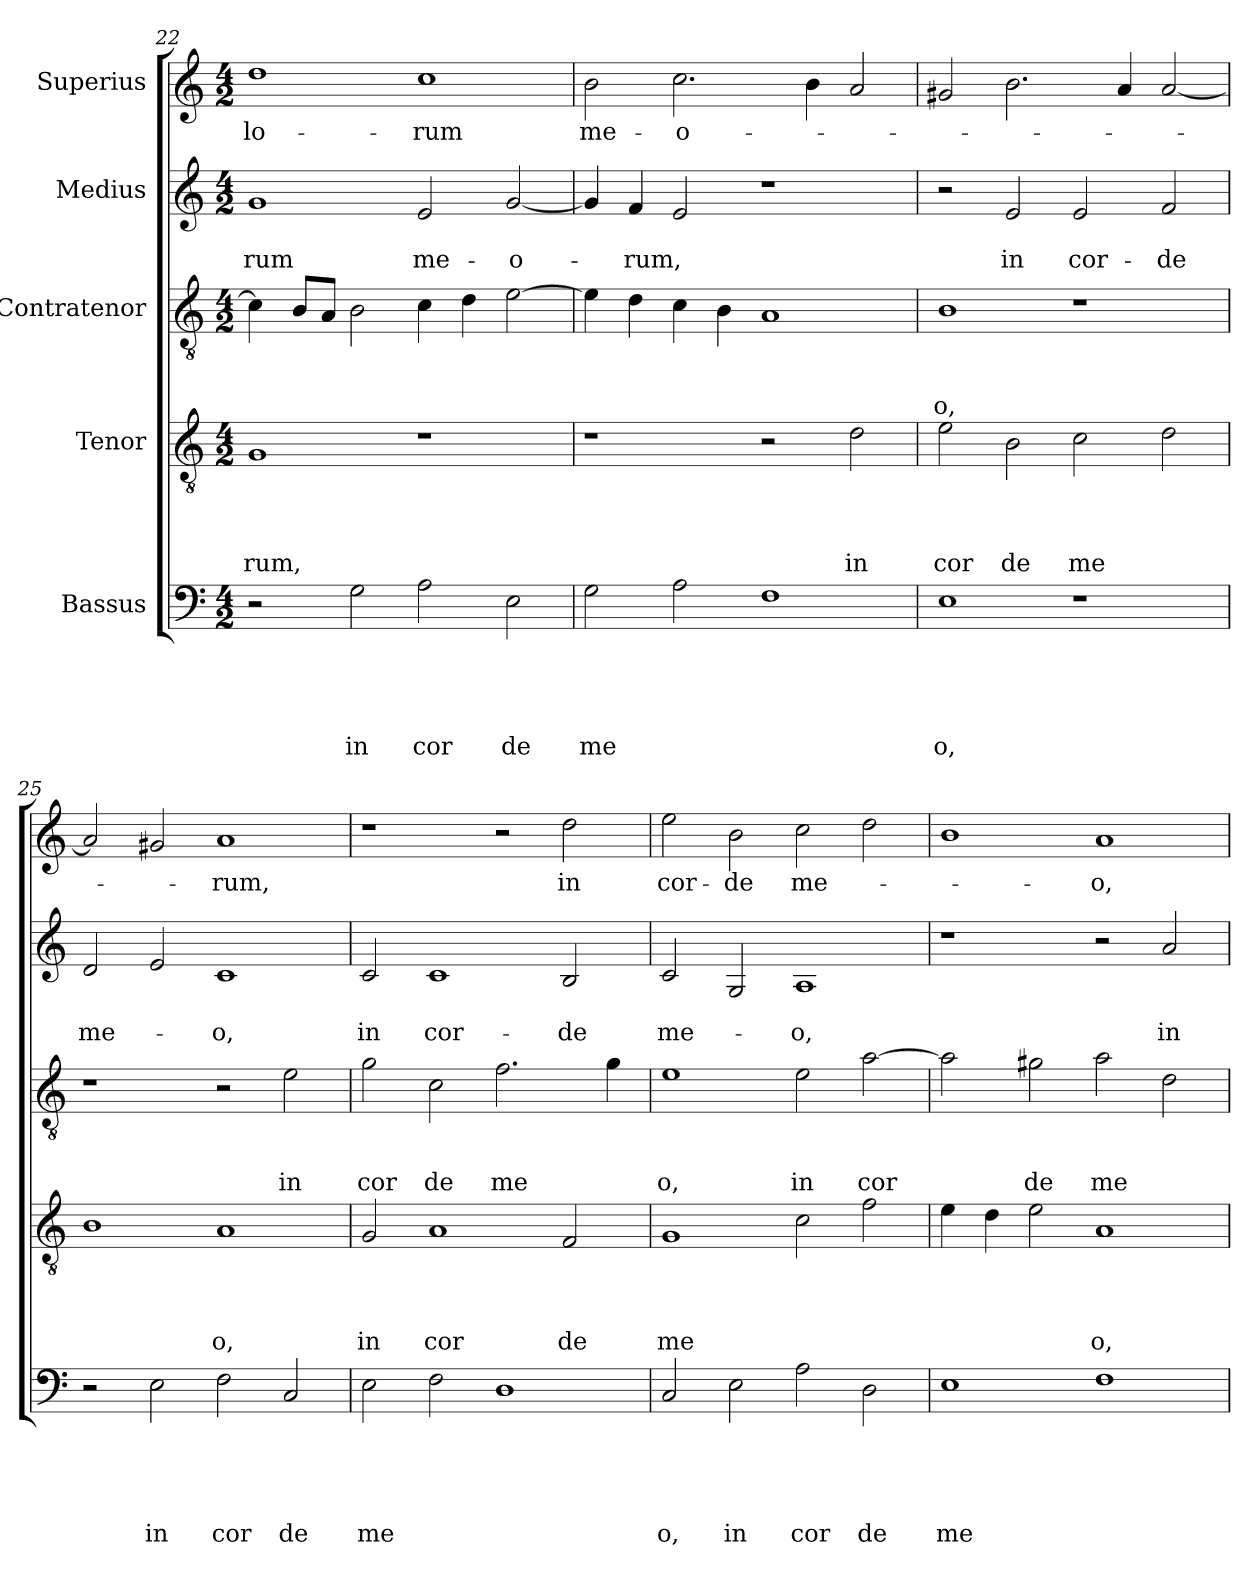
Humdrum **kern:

**kern	**text	**text	**text	**text	**text	**kern	**text	**text	**text	**text	**kern	**text	**text	**text	**kern	**text	**text	**kern	**text
*part5	*part5	*part5	*part5	*part5	*part5	*part4	*part4	*part4	*part4	*part4	*part3	*part3	*part3	*part3	*part2	*part2	*part2	*part1	*part1
*staff5	*staff5	*staff5	*staff5	*staff5	*staff5	*staff4	*staff4	*staff4	*staff4	*staff4	*staff3	*staff3	*staff3	*staff3	*staff2	*staff2	*staff2	*staff1	*staff1
*I"Bassus	*	*	*	*	*	*I"Tenor	*	*	*	*	*I"Contratenor	*	*	*	*I"Medius	*	*	*I"Superius	*
*clefF4	*	*	*	*	*	*clefGv2	*	*	*	*	*clefGv2	*	*	*	*clefG2	*	*	*clefG2	*
*k[]	*	*	*	*	*	*k[]	*	*	*	*	*k[]	*	*	*	*k[]	*	*	*k[]	*
*C:	*	*	*	*	*	*C:	*	*	*	*	*C:	*	*	*	*C:	*	*	*C:	*
*M4/2	*	*	*	*	*	*M4/2	*	*	*	*	*M4/2	*	*	*	*M4/2	*	*	*M4/2	*
=22	=22	=22	=22	=22	=22	=22	=22	=22	=22	=22	=22	=22	=22	=22	=22	=22	=22	=22	=22
!	!	!	!	!	!	!	!	!	!	!LO:LY:b	!	!	!	!	!	!	!LO:LY:b	!	!LO:LY:b
2r	.	.	.	.	.	1G	.	.	.	-rum,	4c\]	.	.	.	1g	.	-rum	1dd	-lo-
.	.	.	.	.	.	.	.	.	.	.	8B/L	.	.	.	.	.	.	.	.
.	.	.	.	.	.	.	.	.	.	.	8A/J	.	.	.	.	.	.	.	.
!	!	!	!	!	!LO:LY:b	!	!	!	!	!	!	!	!	!	!	!	!	!	!
2G\	.	.	.	.	in	.	.	.	.	.	2B\	.	.	.	.	.	.	.	.
!	!	!	!	!	!LO:LY:b	!	!	!	!	!	!	!	!	!	!	!	!LO:LY:b	!	!LO:LY:b
2A\	.	.	.	.	cor	1r	.	.	.	.	4c\	.	.	.	2e/	.	me-	1cc	-rum
.	.	.	.	.	.	.	.	.	.	.	4d\	.	.	.	.	.	.	.	.
!	!	!	!	!	!LO:LY:b	!	!	!	!	!	!	!	!	!	!	!	!LO:LY:b	!	!
2E\	.	.	.	.	de	.	.	.	.	.	[>2e\	.	.	.	[<2g/	.	-o-	.	.
=23	=23	=23	=23	=23	=23	=23	=23	=23	=23	=23	=23	=23	=23	=23	=23	=23	=23	=23	=23
!	!	!	!	!	!LO:LY:b	!	!	!	!	!	!	!	!	!	!	!	!	!	!LO:LY:b
2G\	.	.	.	.	me	1r	.	.	.	.	4e\]	.	.	.	4g/]	.	.	2b\	me-
!	!	!	!	!	!	!	!	!	!	!	!	!	!	!	!	!	!LO:LY:b	!	!
.	.	.	.	.	.	.	.	.	.	.	4d\	.	.	.	4f/	.	-rum,	.	.
!	!	!	!	!	!	!	!	!	!	!	!	!	!	!	!	!	!	!	!LO:LY:b
2A\	.	.	.	.	.	.	.	.	.	.	4c\	.	.	.	2e/	.	.	2.cc\	-o-
.	.	.	.	.	.	.	.	.	.	.	4B\	.	.	.	.	.	.	.	.
1F	.	.	.	.	.	2r	.	.	.	.	1A	.	.	.	1r	.	.	.	.
.	.	.	.	.	.	.	.	.	.	.	.	.	.	.	.	.	.	4b\	.
!	!	!	!	!	!	!	!	!	!	!LO:LY:b	!	!	!	!	!	!	!	!	!
.	.	.	.	.	.	2d\	.	.	.	in	.	.	.	.	.	.	.	2a/	.
!!LO:PB:g=z
=24	=24	=24	=24	=24	=24	=24	=24	=24	=24	=24	=24	=24	=24	=24	=24	=24	=24	=24	=24
!	!	!	!	!	!LO:LY:b	!	!	!	!	!LO:LY:b	!	!	!	!LO:LY:b	!	!	!	!	!
1E	.	.	.	.	o,	2e\	.	.	.	cor	1B	.	.	-o,	2r	.	.	2g#X/	.
!	!	!	!	!	!	!	!	!	!	!LO:LY:b	!	!	!	!	!	!	!LO:LY:b	!	!
.	.	.	.	.	.	2B\	.	.	.	de	.	.	.	.	2e/	.	in	2.b\	.
!	!	!	!	!	!	!	!	!	!	!LO:LY:b	!	!	!	!	!	!	!LO:LY:b	!	!
1r	.	.	.	.	.	2c\	.	.	.	me	1r	.	.	.	2e/	.	cor-	.	.
.	.	.	.	.	.	.	.	.	.	.	.	.	.	.	.	.	.	4a/	.
!	!	!	!	!	!	!	!	!	!	!	!	!	!	!	!	!	!LO:LY:b	!	!
.	.	.	.	.	.	2d\	.	.	.	.	.	.	.	.	2f/	.	-de	[<2a/	.
=25	=25	=25	=25	=25	=25	=25	=25	=25	=25	=25	=25	=25	=25	=25	=25	=25	=25	=25	=25
!	!	!	!	!	!	!	!	!	!	!	!	!	!	!	!	!	!LO:LY:b	!	!
2r	.	.	.	.	.	1B	.	.	.	.	1r	.	.	.	2d/	.	me-	2a/]	.
!	!	!	!	!	!LO:LY:b	!	!	!	!	!	!	!	!	!	!	!	!	!	!
2E\	.	.	.	.	in	.	.	.	.	.	.	.	.	.	2e/	.	.	2g#X/	.
!	!	!	!	!	!LO:LY:b	!	!	!	!	!LO:LY:b	!	!	!	!	!	!	!LO:LY:b	!	!LO:LY:b
2F\	.	.	.	.	cor	1A	.	.	.	o,	2r	.	.	.	1c	.	-o,	1a	-rum,
!	!	!	!	!	!LO:LY:b	!	!	!	!	!	!	!	!	!LO:LY:b	!	!	!	!	!
2C/	.	.	.	.	de	.	.	.	.	.	2e\	.	.	in	.	.	.	.	.
=26	=26	=26	=26	=26	=26	=26	=26	=26	=26	=26	=26	=26	=26	=26	=26	=26	=26	=26	=26
!	!	!	!	!	!LO:LY:b	!	!	!	!	!LO:LY:b	!	!	!	!LO:LY:b	!	!	!LO:LY:b	!	!
2E\	.	.	.	.	me	2G/	.	.	.	in	2g\	.	.	cor	2c/	.	in	1r	.
!	!	!	!	!	!	!	!	!	!	!LO:LY:b	!	!	!	!LO:LY:b	!	!	!LO:LY:b	!	!
2F\	.	.	.	.	.	1A	.	.	.	cor	2c\	.	.	de	1c	.	cor-	.	.
!	!	!	!	!	!	!	!	!	!	!	!	!	!	!LO:LY:b	!	!	!	!	!
1D	.	.	.	.	.	.	.	.	.	.	2.f\	.	.	me	.	.	.	2r	.
!	!	!	!	!	!	!	!	!	!	!LO:LY:b	!	!	!	!	!	!	!LO:LY:b	!	!LO:LY:b
.	.	.	.	.	.	2F/	.	.	.	de	.	.	.	.	2B/	.	-de	2dd\	in
.	.	.	.	.	.	.	.	.	.	.	4g\	.	.	.	.	.	.	.	.
=27	=27	=27	=27	=27	=27	=27	=27	=27	=27	=27	=27	=27	=27	=27	=27	=27	=27	=27	=27
!	!	!	!	!	!LO:LY:b	!	!	!	!	!LO:LY:b	!	!	!	!LO:LY:b	!	!	!LO:LY:b	!	!LO:LY:b
2C/	.	.	.	.	o,	1G	.	.	.	me	1e	.	.	o,	2c/	.	me-	2ee\	cor-
!	!	!	!	!	!LO:LY:b	!	!	!	!	!	!	!	!	!	!	!	!	!	!LO:LY:b
2E\	.	.	.	.	in	.	.	.	.	.	.	.	.	.	2G/	.	.	2b\	-de
!	!	!	!	!	!LO:LY:b	!	!	!	!	!	!	!	!	!LO:LY:b	!	!	!LO:LY:b	!	!LO:LY:b
2A\	.	.	.	.	cor	2c\	.	.	.	.	2e\	.	.	in	1A	.	-o,	2cc\	me-
!	!	!	!	!	!LO:LY:b	!	!	!	!	!	!	!	!	!LO:LY:b	!	!	!	!	!
2D\	.	.	.	.	de	2f\	.	.	.	.	[>2a\	.	.	cor	.	.	.	2dd\	.
=28	=28	=28	=28	=28	=28	=28	=28	=28	=28	=28	=28	=28	=28	=28	=28	=28	=28	=28	=28
!	!	!	!	!	!LO:LY:b	!	!	!	!	!	!	!	!	!	!	!	!	!	!
1E	.	.	.	.	me	4e\	.	.	.	.	2a\]	.	.	.	1r	.	.	1b	.
.	.	.	.	.	.	4d\	.	.	.	.	.	.	.	.	.	.	.	.	.
!	!	!	!	!	!	!	!	!	!	!	!	!	!	!LO:LY:b	!	!	!	!	!
.	.	.	.	.	.	2e\	.	.	.	.	2g#X\	.	.	de	.	.	.	.	.
!	!	!	!	!	!	!	!	!	!	!LO:LY:b	!	!	!	!LO:LY:b	!	!	!	!	!LO:LY:b
1F	.	.	.	.	.	1A	.	.	.	o,	2a\	.	.	me	2r	.	.	1a	-o,
!	!	!	!	!	!	!	!	!	!	!	!	!	!	!	!	!	!LO:LY:b	!	!
.	.	.	.	.	.	.	.	.	.	.	2d\	.	.	.	2a/	.	in	.	.
=	=	=	=	=	=	=	=	=	=	=	=	=	=	=	=	=	=	=	=
*-	*-	*-	*-	*-	*-	*-	*-	*-	*-	*-	*-	*-	*-	*-	*-	*-	*-	*-	*-
